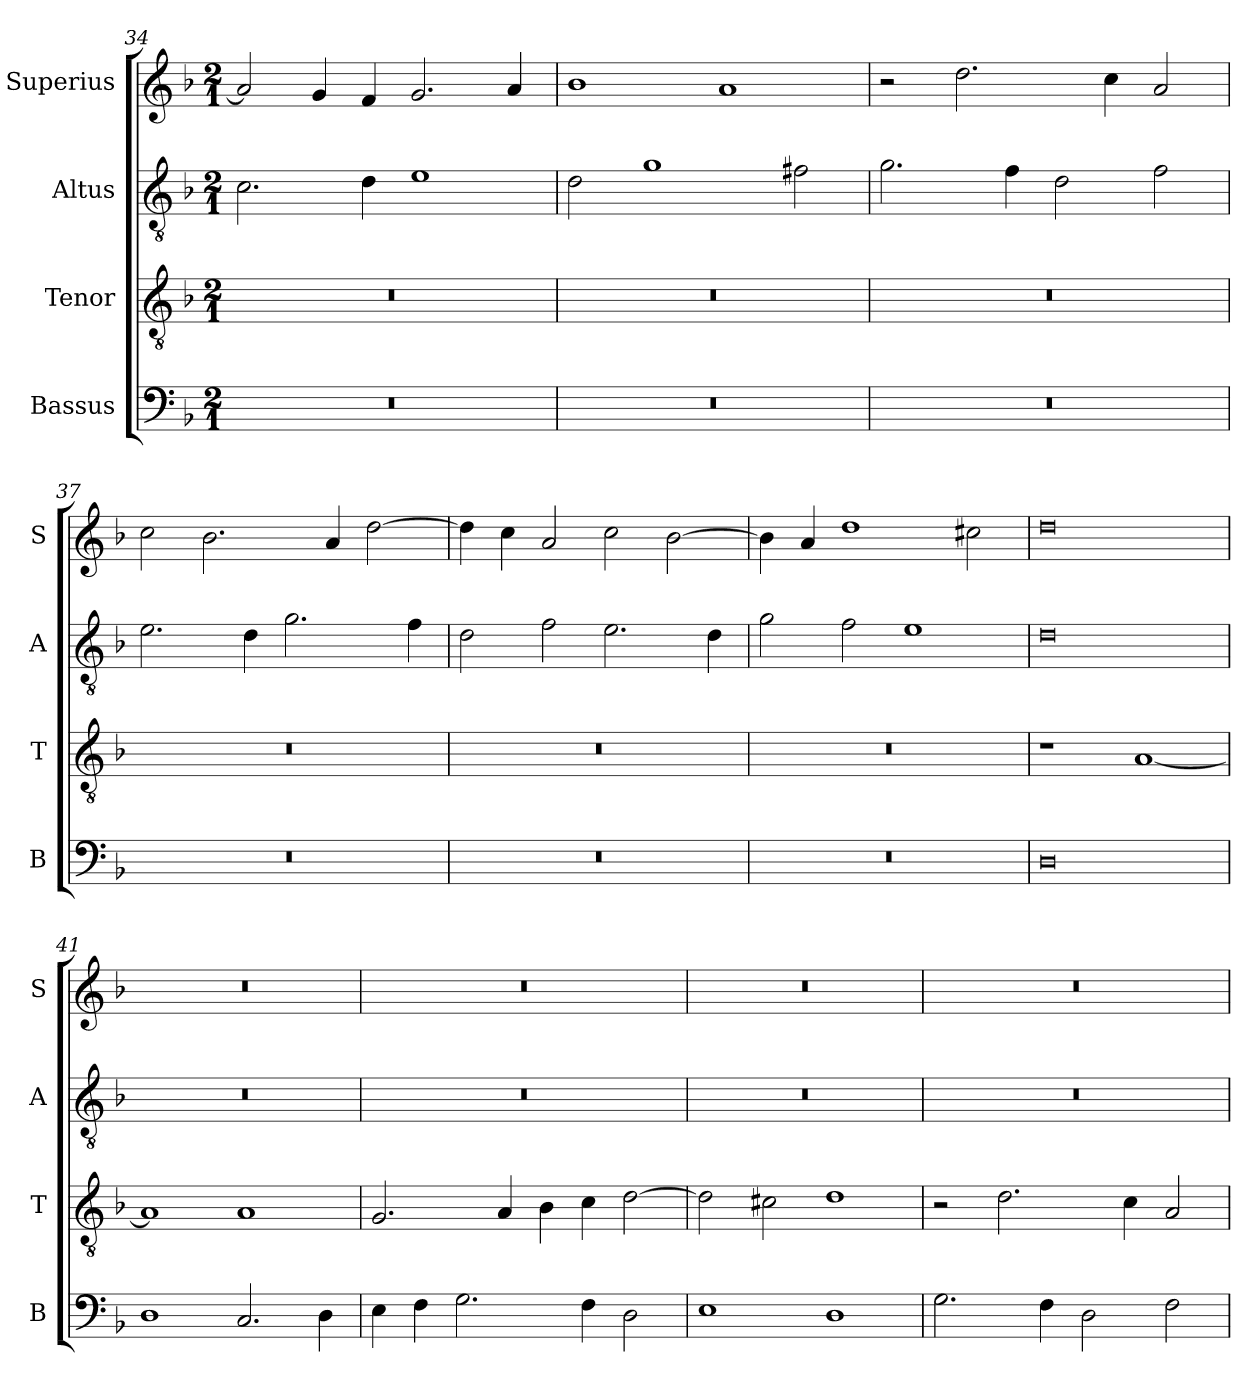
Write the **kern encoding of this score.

**kern	**kern	**kern	**kern
*part4	*part3	*part2	*part1
*staff4	*staff3	*staff2	*staff1
*I"Bassus	*I"Tenor	*I"Altus	*I"Superius
*I'B	*I'T	*I'A	*I'S
*clefF4	*clefGv2	*clefGv2	*clefG2
*k[b-]	*k[b-]	*k[b-]	*k[b-]
*M2/1	*M2/1	*M2/1	*M2/1
=34	=34	=34	=34
0r	0r	2.c\	2a/]
.	.	.	4g/
.	.	4d\	4f/
.	.	1e	2.g/
.	.	.	4a/
=35	=35	=35	=35
0r	0r	2d\	1b-
.	.	1g	.
.	.	.	1a
.	.	2f#X\	.
=36	=36	=36	=36
0r	0r	2.g\	2r
.	.	.	2.dd\
.	.	4f\	.
.	.	2d\	.
.	.	.	4cc\
.	.	2f\	2a/
=37	=37	=37	=37
0r	0r	2.e\	2cc\
.	.	.	2.b-\
.	.	4d\	.
.	.	2.g\	.
.	.	.	4a/
.	.	.	[2dd\
.	.	4f\	.
=38	=38	=38	=38
0r	0r	2d\	4dd\]
.	.	.	4cc\
.	.	2f\	2a/
.	.	2.e\	2cc\
.	.	.	[2b-\
.	.	4d\	.
=39	=39	=39	=39
0r	0r	2g\	4b-\]
.	.	.	4a/
.	.	2f\	1dd
.	.	1e	.
.	.	.	2cc#X\
=40	=40	=40	=40
0D	1r	0d	0dd
.	[1A	.	.
=41	=41	=41	=41
1D	1A]	0r	0r
2.C/	1A	.	.
4D\	.	.	.
=42	=42	=42	=42
4E\	2.G/	0r	0r
4F\	.	.	.
2.G\	.	.	.
.	4A/	.	.
.	4B-\	.	.
4F\	4c\	.	.
2D\	[2d\	.	.
=43	=43	=43	=43
1E	2d\]	0r	0r
.	2c#X\	.	.
1D	1d	.	.
=44	=44	=44	=44
2.G\	2r	0r	0r
.	2.d\	.	.
4F\	.	.	.
2D\	.	.	.
.	4c\	.	.
2F\	2A/	.	.
=	=	=	=
*-	*-	*-	*-
